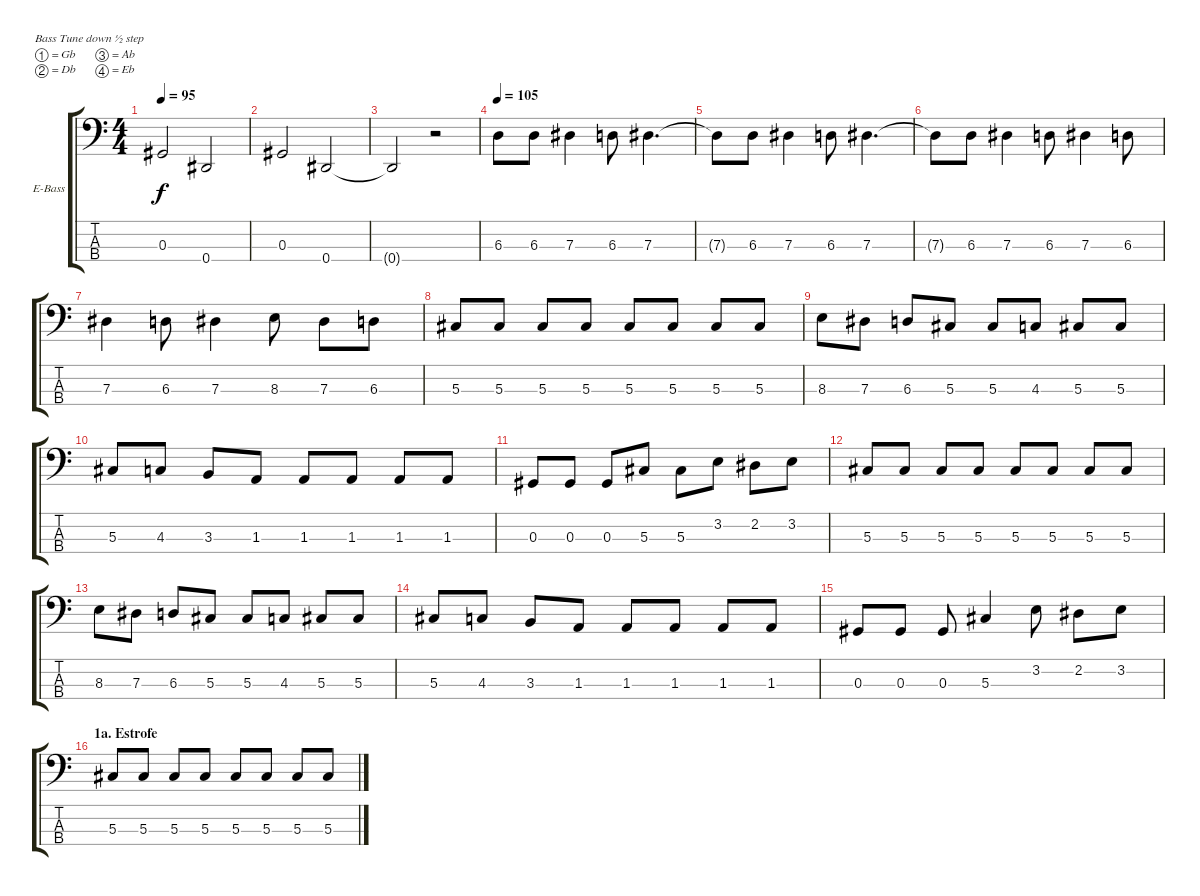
\bracketExtendMode groupsimilarinstruments
\firstSystemTrackNameOrientation horizontal
\otherSystemsTrackNameOrientation horizontal
\track ("Baixo" "E-Bass") {instrument electricbasspick}
\staff {score tabs}
\tuning (Gb2 Db2 Ab1 Eb1)
\ts (4 4)
\tempo 95
\clef f4
\ks c
0.3.2{dy f} 0.4.2 |
0.3.2 0.4.2 |
0.4{t}.2 r.2 |
\tempo 105
6.3.8 6.3.8 7.3.4 6.3.8 7.3.4{d} |
7.3{t}.8 6.3.8 7.3.4 6.3.8 7.3.4{d} |
7.3{t}.8 6.3.8 7.3.4 6.3.8 7.3.4 6.3.8 |
7.3.4 6.3.8 7.3.4 8.3.8 7.3.8 6.3.8 |
5.3.8 5.3.8 5.3.8 5.3.8 5.3.8 5.3.8 5.3.8 5.3.8 |
8.3.8 7.3.8 6.3.8 5.3.8 5.3.8 4.3.8 5.3.8 5.3.8 |
5.3.8 4.3.8 3.3.8 1.3.8 1.3.8 1.3.8 1.3.8 1.3.8 |
0.3.8 0.3.8 0.3.8 5.3.8 5.3.8 3.2.8 2.2.8 3.2.8 |
5.3.8 5.3.8 5.3.8 5.3.8 5.3.8 5.3.8 5.3.8 5.3.8 |
8.3.8 7.3.8 6.3.8 5.3.8 5.3.8 4.3.8 5.3.8 5.3.8 |
5.3.8 4.3.8 3.3.8 1.3.8 1.3.8 1.3.8 1.3.8 1.3.8 |
0.3.8 0.3.8 0.3.8 5.3.4 3.2.8 2.2.8 3.2.8 |
\section ("" "1a. Estrofe")
5.3.8 5.3.8 5.3.8 5.3.8 5.3.8 5.3.8 5.3.8 5.3.8
